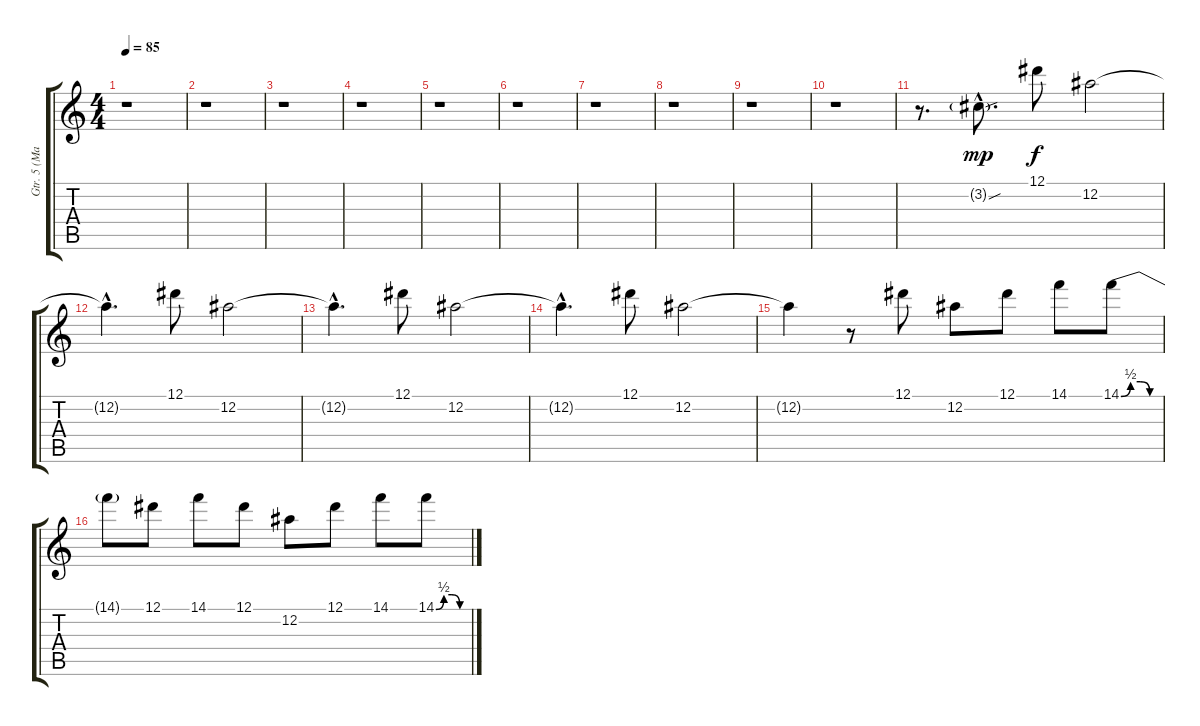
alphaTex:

\track ("Gtr. 5 (Main Lead)" "Gtr. 5 (Ma") {instrument overdrivenguitar}
\staff {score tabs}
\tuning (Eb4 Bb3 Gb3 Db3 Ab2 Eb2) {hide}
\ts (4 4)
\tempo 85
\clef g2
\ks c
r.1{dy mp instrument overdrivenguitar} |
r.1 |
r.1 |
r.1 |
r.1 |
r.1 |
r.1 |
r.1 |
r.1 |
r.1 |
r.8{d} 3.2{sou g hac}.8{d} 12.1.8{dy f} 12.2.2 |
12.2{hac t}.4{d} 12.1.8 12.2.2 |
12.2{hac t}.4{d} 12.1.8 12.2.2 |
12.2{hac t}.4{d} 12.1.8 12.2.2 |
12.2{t}.4 r.8 12.1.8 12.2.8 12.1.8 14.1.8 14.1{be (custom 0 0 15 2 30 2 45 0 60 0)}.8 |
14.1{t}.8 12.1.8 14.1.8 12.1.8 12.2.8 12.1.8 14.1.8 14.1{be (custom 0 0 15 2 30 2 45 0 60 0)}.8
